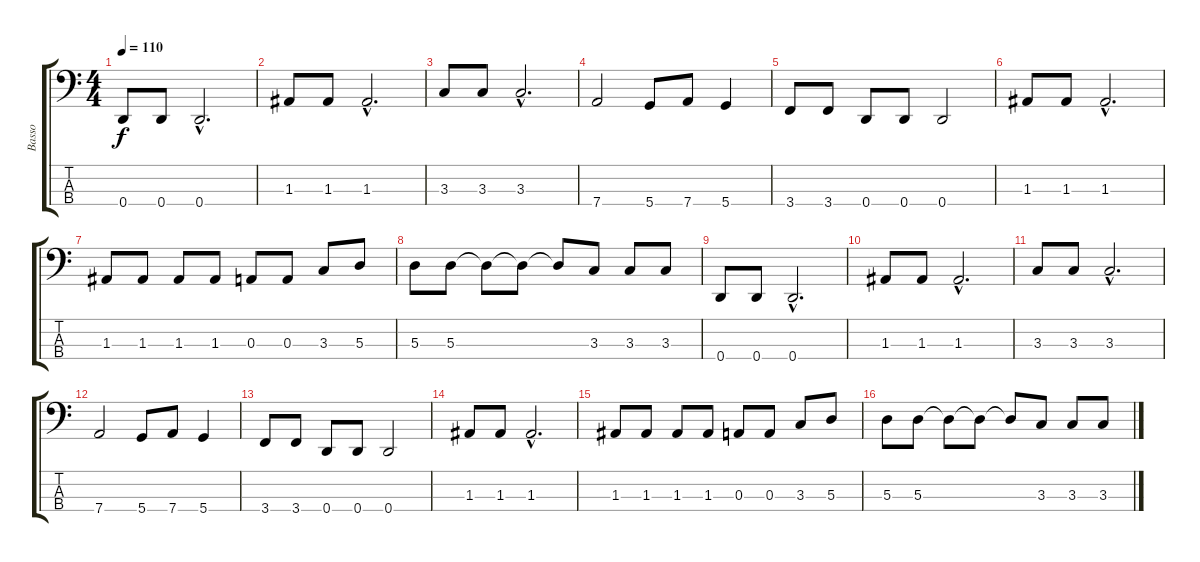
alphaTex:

\track ("Basso" "Basso") {instrument electricbassfinger}
\staff {score tabs}
\tuning (G2 D2 A1 D1) {hide}
\ts (4 4)
\tempo 110
\clef f4
\ks c
0.4.8{dy f instrument electricbassfinger} 0.4.8 0.4{hac}.2{d} |
1.3.8 1.3.8 1.3{hac}.2{d} |
3.3.8 3.3.8 3.3{hac}.2{d} |
7.4.2 5.4.8 7.4.8 5.4.4 |
3.4.8 3.4.8 0.4.8 0.4.8 0.4.2 |
1.3.8 1.3.8 1.3{hac}.2{d} |
1.3.8 1.3.8 1.3.8 1.3.8 0.3.8 0.3.8 3.3.8 5.3.8 |
5.3.8 5.3.8 5.3{t}.8 5.3{t}.8 5.3{t}.8 3.3.8 3.3.8 3.3.8 |
0.4.8 0.4.8 0.4{hac}.2{d} |
1.3.8 1.3.8 1.3{hac}.2{d} |
3.3.8 3.3.8 3.3{hac}.2{d} |
7.4.2 5.4.8 7.4.8 5.4.4 |
3.4.8 3.4.8 0.4.8 0.4.8 0.4.2 |
1.3.8 1.3.8 1.3{hac}.2{d} |
1.3.8 1.3.8 1.3.8 1.3.8 0.3.8 0.3.8 3.3.8 5.3.8 |
5.3.8 5.3.8 5.3{t}.8 5.3{t}.8 5.3{t}.8 3.3.8 3.3.8 3.3.8
